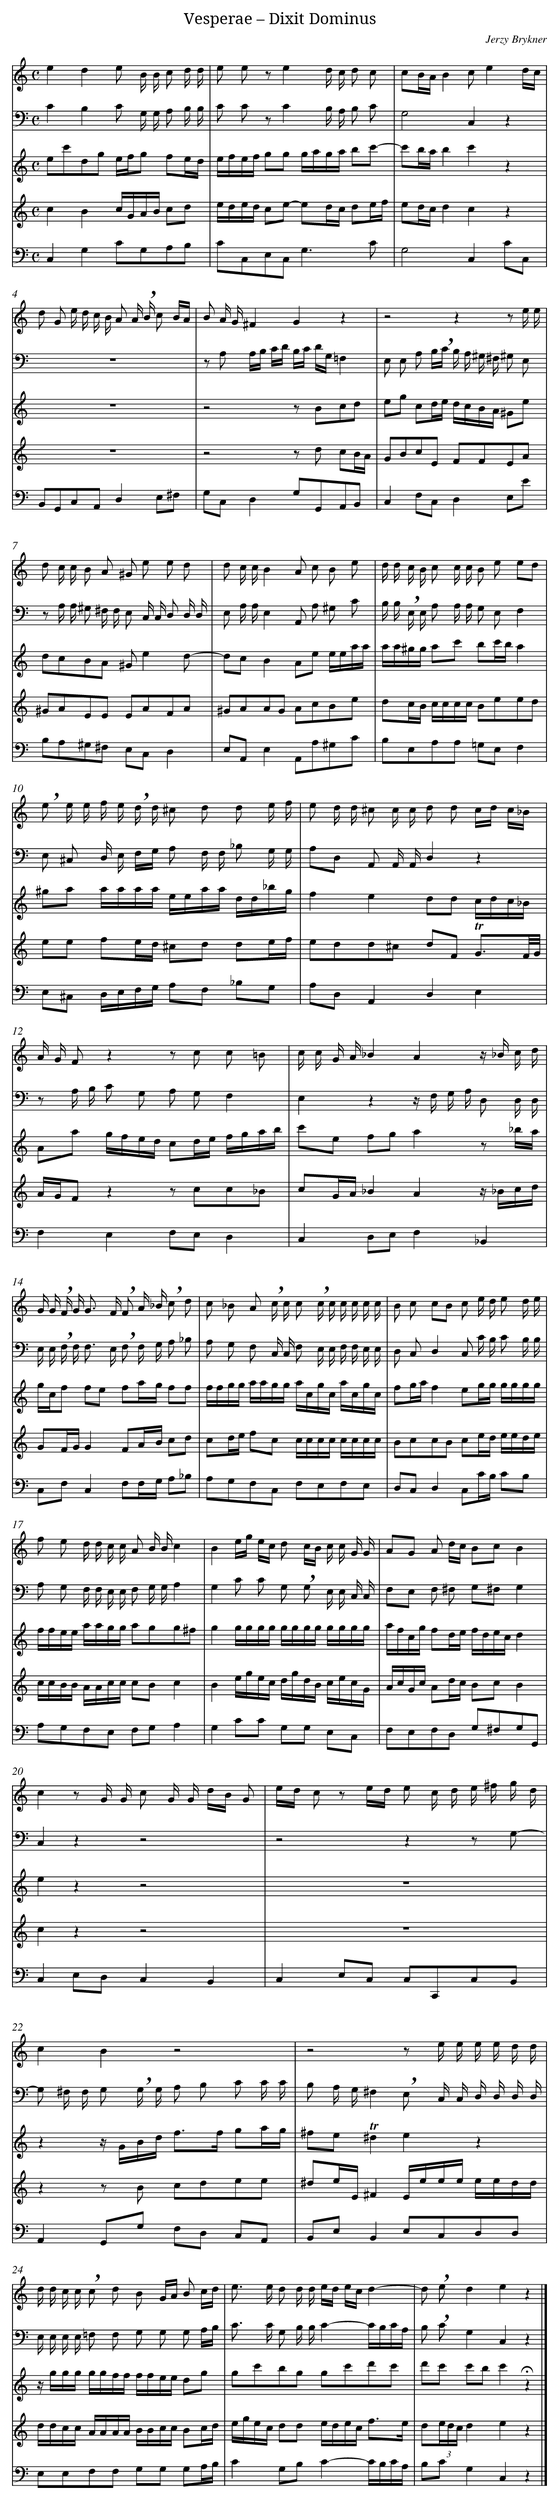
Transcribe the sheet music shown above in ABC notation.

X:1
T: Vesperae – Dixit Dominus
C: Jerzy Brykner
L: 1/16
M: C
V: 1
V: 2 clef=bass
V: 3 clef=treble
V: 4 clef=treble
V: 5 clef=bass
K: C
[V:1] e4d4e2 B B c2 d d |
[V:2] C4B,4C2 G, G, A,2 B, B, |
[V:3] e2c'2d2g2 efg2 f2ed |
[V:4] c4B4cGAB c2d2 |
[V:5] C,4G,4C2G,2A,2B,2 |
[V:1] e2 e2 z2e4d c d2 c2 |
[V:2] C2 C2 z2C4B, A, B,2 C2 |
[V:3] efef g2g2 gaga b2c'2- |
[V:4] eded c2e2- e2dc d2ef |
[V:5] C2C,2E,2C,4<G,4C2 |
[V:1] c2BAB4c2e4dc |
[V:2] G,8C,4z4 |
[V:3] c'2bab4c'4z4 |
[V:4] e2dcd4c4z4 |
[V:5] G,8C,4C2C,2 |
[V:1] d2 G2 e d c B A2 A !breath!B c2 BA |
[V:2] z16 |
[V:3] z16 |
[V:4] z16 |
[V:5] B,,2G,,2C,2A,,2D,4E,2^F,2 |
[V:1] B2 A G^F4G4z4 |
[V:2] z2 A,2 A,B, CD B,C DG,=F,4 |
[V:3] z8z2 B2c2d2 |
[V:4] z8z2 d2 c2BA |
[V:5] G,2C,2D,4G,2G,,2A,,2B,,2 |
[V:1] z8z4z2 e e |
[V:2] E,2 E,2 A,2 B,!breath!C B, A, ^G, ^F, ^G,2 E,2 |
[V:3] e2g2 c2de dcBA ^G2e2 |
[V:4] G2B2c2E2 F2F2E2A2 |
[V:5] C,4F,2C,2D,4E,2E2 |
[V:1] d2 c c B2 A2 ^G2 e2 e2 d2 |
[V:2] z2 A, A, ^G,2 ^F, F, E,2 C, C, D,2 D, D, |
[V:3] d2c2B2A2 ^G2e4d2- |
[V:4] ^G2A2E2E2 E2A2F2A2 |
[V:5] B,2A,2^G,2^F,2 E,2C,2D,4 |
[V:1] d2 c cB4A2 c2 B2 e2 |
[V:2] E,2 A, A,E,4A,,2 A,2 ^G,2 C2 |
[V:3] d2c2B4A2e2 eeaa |
[V:4] ^G2A2A2G2 A2c2B2e2 |
[V:5] E,2A,,2E,4A,,2A,2^G,2C2 |
[V:1] d d c B c2 c c B2 e2 e2d2 |
[V:2] B, B, !breath!E, E, A,2 A, A, G,2 E,2F,4 |
[V:3] aa^gg a2c'2 b2c'ba4 |
[V:4] d2cB cccc B2e2e2d2 |
[V:5] B,2E,2A,2A,2 =G,2E,2F,4 |
[V:1] !breath!e2 e e f e !breath!d d ^c2 d2 d2 e f |
[V:2] E,2 ^C,2 D, E, F,G, A,2 F, F, _B,2 G, G, |
[V:3] ^g2a2 aaaa eeaa dd_bg |
[V:4] e2e2 f2ed ^c2d2 d2ef |
[V:5] E,2^C,2 D,E,F,G, A,2F,2 _B,2G,2 |
[V:1] e2 d d ^c2 c c d2 d2 cd c_B |
[V:2] A,2D,2 A,,2 A,, A,,D,4z4 |
[V:3] f4e4d2d2 cdc_B |
[V:4] e2d2d2^c2 d2F2 !trill!G3F/G/ |
[V:5] A,2D,2A,,4D,4E,4 |
[V:1] A G F2z4z2 c2 c2 =B2 |
[V:2] z2 A, B, C2 G,2 A,2 G,2F,4 |
[V:3] A2a2 gfed c2de fgab |
[V:4] AGF2z4z2 c2c2_B2 |
[V:5] F,4E,4F,2E,2D,4 |
[V:1] c c G A_B4A4z _B c d |
[V:2] E,4z4z F, G, A, D,2 D, D, |
[V:3] c'2e2 f2g2a4z2 _ba |
[V:4] c2GA_B4A4z _Bcd |
[V:5] C,4D,2E,2F,4_B,,4 |
[V:1] G G !breath!F G2< G2 F !breath!F2 A _B !breath!c2 d2 |
[V:2] E, E, !breath!F, F,2< F,2 E, !breath!F,2 F, G, A,2 _B,2 |
[V:3] gcf2 f2e2 f2ag f2f2 |
[V:4] G2FGG4F2AB c2d2 |
[V:5] C,2F,2C,4F,2F,G, A,2_B,2 |
[V:1] c2 _B2 A2 !breath!c c c2 !breath!c c c c c c |
[V:2] A,2 G,2 F,2 C, C, F,2 E, E, F, F, E, E, |
[V:3] ffgg aagg acgc acgc |
[V:4] c2de f2c2 cccc cccc |
[V:5] A,2G,2F,2C,2 F,2E,2F,2E,2 |
[V:1] B2 c2 c2B2 c2 e d e2 d e |
[V:2] D,2 C,2D,4C,2 C B, C2 B, B, |
[V:3] f2gaf4e2gg gggg |
[V:4] B2c2c2B2 c2ed eede |
[V:5] D,2C,2D,4C,2CB, C2B,2 |
[V:1] f2 e2 d d c c A2 B Bc4 |
[V:2] A,2 G,2 F, F, E, E, F,2 G, G,A,4 |
[V:3] ffee aagg a2g2g2^f2 |
[V:4] ccBB AAcc c2B2c4 |
[V:5] A,2G,2F,2E,2 F,2G,2A,4 |
[V:1] B4eg ec d2 cB c c G G |
[V:2] G,4C2 C2 G,2 !breath!G,2 E, E, C, C, |
[V:3] g4gggg gggg gggg |
[V:4] B4egec dgdB cecG |
[V:5] G,4C2C2 G,2G,2 E,2C,2 |
[V:1] A2G2 A2 dc B2c2B4 |
[V:2] F,2E,2 F,2 ^F,2 G,2^F,2G,4 |
[V:3] afcg f2de fdecd4 |
[V:4] AcGc A2dc B2c2B4 |
[V:5] F,2E,2F,2D,2 G,2^F,2G,2G,,2 |
[V:1] c4z2 G G c2 G G dB G2 |
[V:2] C,4z4z8 |
[V:3] e4z4z8 |
[V:4] c4z4z8 |
[V:5] C,4E,2D,2C,4B,,4 |
[V:1] ed c2 z2 ed e2 c d e ^f g d |
[V:2] z8z4z2 G,2- |
[V:3] z16 |
[V:4] z16 |
[V:5] C,4E,2C,2 C,2C,,2C,2B,,2 |
[V:1] c4B4z8 |
[V:2] G,2 ^F, F, G,2 !breath!G, G, A,2 B,2 C2 C C |
[V:3] z4z GBd2< f2f g2ag |
[V:4] z4z2 B2 c2d2e2e2 |
[V:5] A,,4G,,2G,2 F,2D,2 C,2A,,2 |
[V:1] z8z2 e e e e d d |
[V:2] B,2 A, G,^F,4!breath!E,2 C, C, D, D, D, D, |
[V:3] ^f2e2!trill!^d4e4z4 |
[V:4] ^d2eE^F4Eeee eedd |
[V:5] B,,2E,2B,,4E,2C,2D,2D,2 |
[V:1] d d c c !breath!c2 d2 B2 GA B2 cd |
[V:2] E, E, E, E, =F,2 F,2 G,2 G,2 G,2 A,B, |
[V:3] z ggg ggff ffee d2g2 |
[V:4] ddcc AAAA BBcc B2cd |
[V:5] E,2E,2F,2F,2 G,2G,2 G,2A,B, |
[V:1] e2> e2 d2 d d ed ecd4- |
[V:2] C2> C2 G,2 B, B,C4-CB,CA, |
[V:3] g2c'2b2g2 g2c'2d'2c'2 |
[V:4] egec d2d2 edec2< f2e |
[V:5] C4G,2B,2C4-CB,CA, |
[V:1] d2 !breath!e2d4e4z4 |]
[V:2] B,2 !breath!C2G,4C,4z4 |]
[V:3] d'2c'2 c'2b2c'4!fermata!z4 |]
[V:4] d2(3edcd4e4z4 |]
[V:5] B,2C2G,4C,4z4 |]
